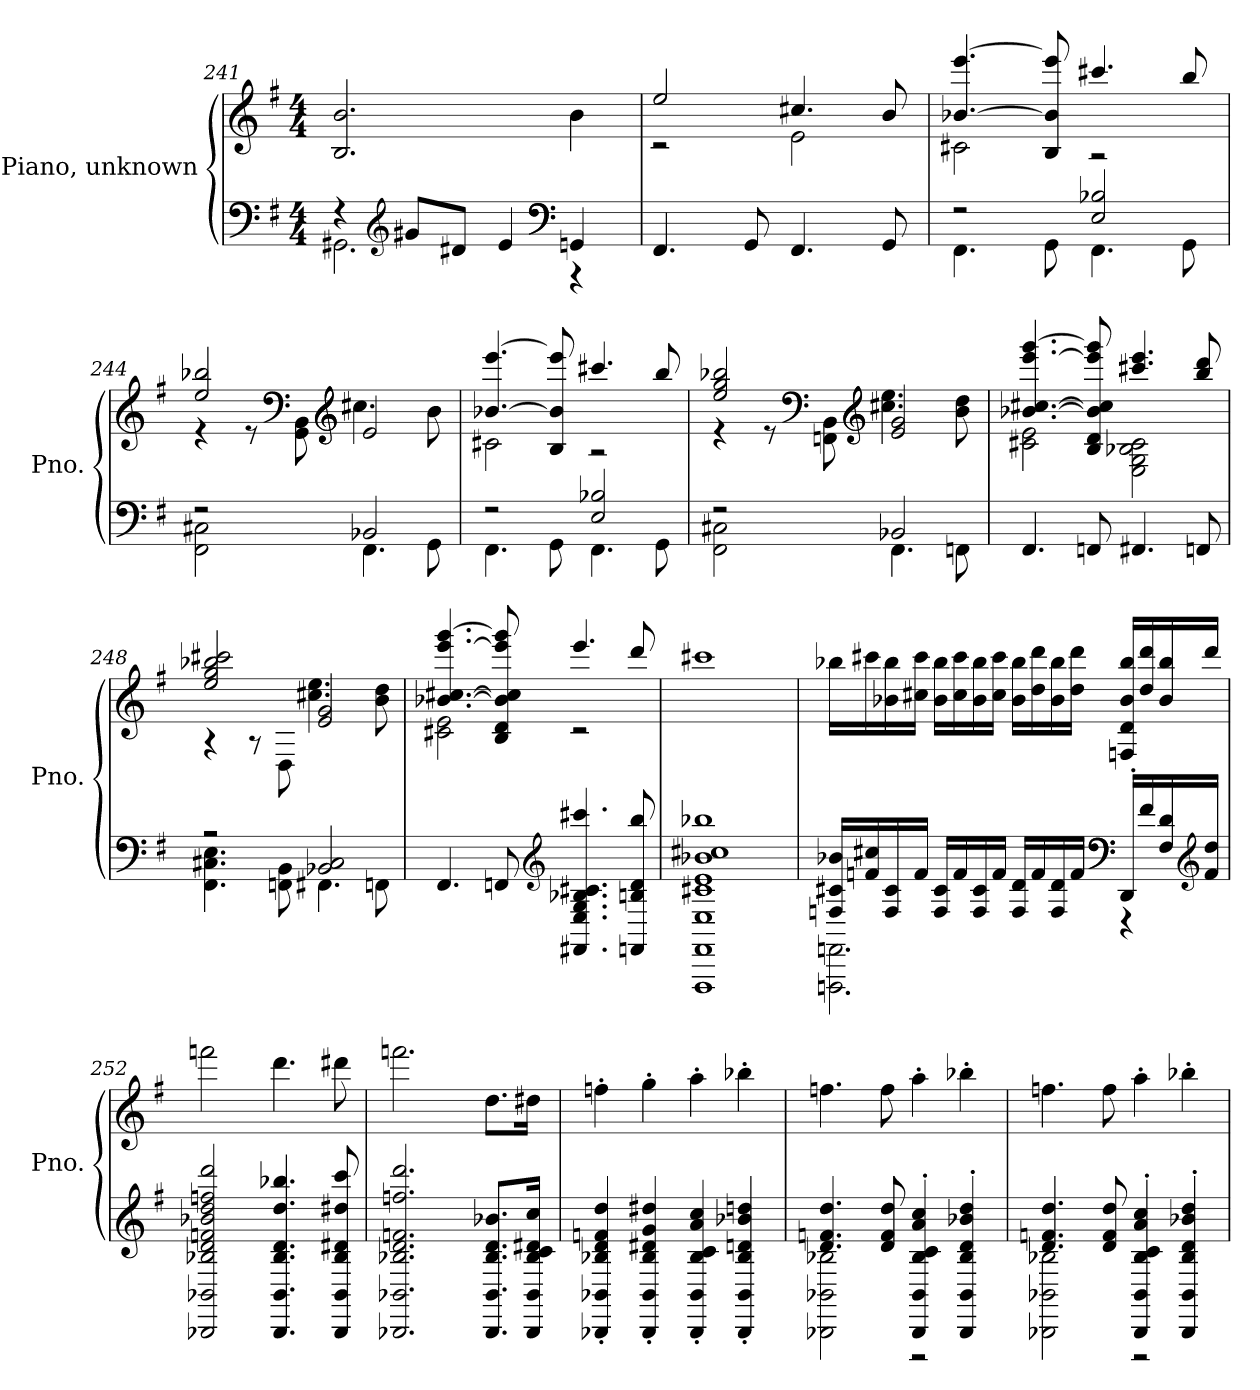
**kern	**kern
*part1	*part1
*staff2	*staff1
*I"Piano, unknown	*
*I'Pno.	*
*clefF4	*clefG2
*k[f#]	*k[f#]
*M4/4	*M4/4
=241	=241
*^	*
4r	2.GG#X\	2.B/ 2.b/
*clefG2	*	*
8g#X/L	.	.
8d#X/J	.	.
4e/	.	.
*clefF4	*	*
4GGn/	4r	4b\
*v	*v	*
=242	=242
*	*^
4.FF#/	2ee/	2r
8GG/	.	.
4.FF#/	4.cc#X/	2e\
8GG/	8b/	.
!!LO:LB:g=z	!!
=243	=243	=243
*^	*	*
2r	4.FF#\	[4.b-X/ [4.eee/	2c#X\
.	8GG\	8B/ 8b-/] 8eee/]	.
2E/ 2B-X/	4.FF#\	4.ccc#X/	2r
.	8GG\	8bb/	.
=244	=244	=244	=244
2r	2FF#\ 2C#X\	2ee/ 2bb-X/	4r
.	.	.	8r
*	*	*clefF4	*
.	.	.	8GG\ 8BB\
*	*	*clefG2	*
2BB-X/	4.FF#\	2e/	4.cc#X\
.	8GG\	.	8b\
=245	=245	=245	=245
2r	4.FF#\	[4.b-X/ [4.eee/	2c#X\
.	8GG\	8B/ 8b-/] 8eee/]	.
2E/ 2B-X/	4.FF#\	4.ccc#X/	2r
.	8GG\	8bb/	.
=246	=246	=246	=246
2r	2FF#\ 2C#X\	2ee/ 2gg/ 2bb-X/	4r
.	.	.	8r
*	*	*clefF4	*
.	.	.	8FFn\ 8BB\
*	*	*clefG2	*
2BB-X/	4.FF#\	2e/ 2g/	4.cc#X\ 4.ee\
.	8FFn\	.	8b\ 8dd\
*v	*v	*	*
!!LO:LB:g=z	!!
=247	=247	=247
4.FF#/	[4.b-X/ [4.cc#X/ [4.eee/ [4.ggg/	2c#X\ 2e\
8FFn/	8B/ 8d/ 8b-/] 8cc#/] 8eee/] 8ggg/]	.
4.FF#X/	4.ccc#X/ 4.eee/	2E\ 2G\ 2B-X\ 2c#\
8FFn/	8bb/ 8ddd/	.
=248	=248	=248
*^	*	*
2r	4.FF#\ 4.C#X\ 4.E\	2ee/ 2gg/ 2bb-X/ 2ccc#X/	4r
.	.	.	8r
.	8FFn\ 8BB\	.	8D\
2BB-X/ 2C#/	4.FF#X\	2e/ 2g/	4.cc#X\ 4.ee\
.	8FFn\	.	8b\ 8dd\
*v	*v	*	*
=249	=249	=249
4.FF#/	[4.b-X/ [4.cc#X/ [4.eee/ [4.ggg/	2c#X\ 2e\
8FFn/	8B/ 8d/ 8b-/] 8cc#/] 8eee/] 8ggg/]	.
*clefG2	*	*
4.FF#X/ 4.E/ 4.G/ 4.B-X/ 4.c#X/ 4.ccc#X/	4.eee/	2r
8FFn/ 8Bn/ 8d/ 8bb/	8ddd/	.
*	*v	*v
=250	=250
1FFF# 1FF# 1E 1c#X 1e 1b-X 1cc#X 1bb-X	1ccc#X
!!LO:LB:g=z
=251	=251
*^	*
16Fn/ 16c#X/ 16b-X/LL	2.FFFn\ 2.FFn\	16bb-X\LL
16fn/ 16cc#X/	.	16ccc#X\
16F/ 16c#/	.	16b-X\ 16bb-\
16f/JJ	.	16cc#X\ 16ccc#\JJ
16F/ 16c#/LL	.	16b-\ 16bb-\LL
16f/	.	16cc#\ 16ccc#\
16F/ 16c#/	.	16b-\ 16bb-\
16f/JJ	.	16cc#\ 16ccc#\JJ
16F/ 16d/LL	.	16b-\ 16bb-\LL
16f/	.	16dd\ 16ddd\
16F/ 16d/	.	16b-\ 16bb-\
16f/JJ	.	16dd\ 16ddd\JJ
*clefF4	*	*
16DD'/LL	4r	16Fn/ 16d/ 16b-/ 16bb-/LL
16f/	.	16dd/ 16ddd/
16F/ 16d/	.	16b-/ 16bb-/
*clefG2	*	*
16f/ 16dd/JJ	.	16ddd/JJ
*v	*v	*
=252	=252
2BBB-X/ 2BB-X/ 2B-X/ 2d/ 2fn/ 2b-X/ 2dd/ 2ffn/ 2ddd/	2fffn\
4.BBB-/ 4.BB-/ 4.B-/ 4.d/ 4.dd/ 4.bb-X/	4.ddd\
8BBB-/ 8BB-/ 8B-/ 8d#X/ 8dd#X/ 8ccc/	8ddd#X\
=253	=253
2.BBB-X/ 2.BB-X/ 2.B-X/ 2.d/ 2.fn/ 2.ffn/ 2.ddd/	2.fffn\
8.BBB-/ 8.BB-/ 8.B-/ 8.d/ 8.b-X/L	8.dd\L
16BBB-/ 16BB-/ 16B-/ 16c/ 16d#X/ 16cc/Jk	16dd#X\Jk
!!LO:LB:g=z
=254	=254
4BBB-X/' 4BB-X/' 4B-X/' 4d/' 4fn/' 4dd/'	4ffn'\
4BBB-/' 4BB-/' 4B-/' 4d#X/' 4g/' 4dd#X/'	4gg'\
4BBB-/' 4BB-/' 4B-/' 4c/' 4a/' 4cc/'	4aa'\
4BBB-/' 4BB-/' 4B-/' 4dn/' 4b-X/' 4ddn/'	4bb-X'\
=255	=255
*^	*
4.d/ 4.fn/ 4.dd/	2BBB-X\ 2BB-X\ 2B-X\	4.ffn\
8d/ 8f/ 8dd/	.	8ff\
4BBB-/' 4BB-/' 4B-/' 4c/' 4a/' 4cc/'	2r	4aa'\
4BBB-/' 4BB-/' 4B-/' 4d/' 4b-X/' 4dd/'	.	4bb-X'\
=256	=256	=256
4.d/ 4.fn/ 4.dd/	2BBB-X\ 2BB-X\ 2B-X\	4.ffn\
8d/ 8f/ 8dd/	.	8ff\
4BBB-/' 4BB-/' 4B-/' 4c/' 4a/' 4cc/'	2r	4aa'\
4BBB-/' 4BB-/' 4B-/' 4d/' 4b-X/' 4dd/'	.	4bb-X'\
*v	*v	*
=	=
*-	*-
